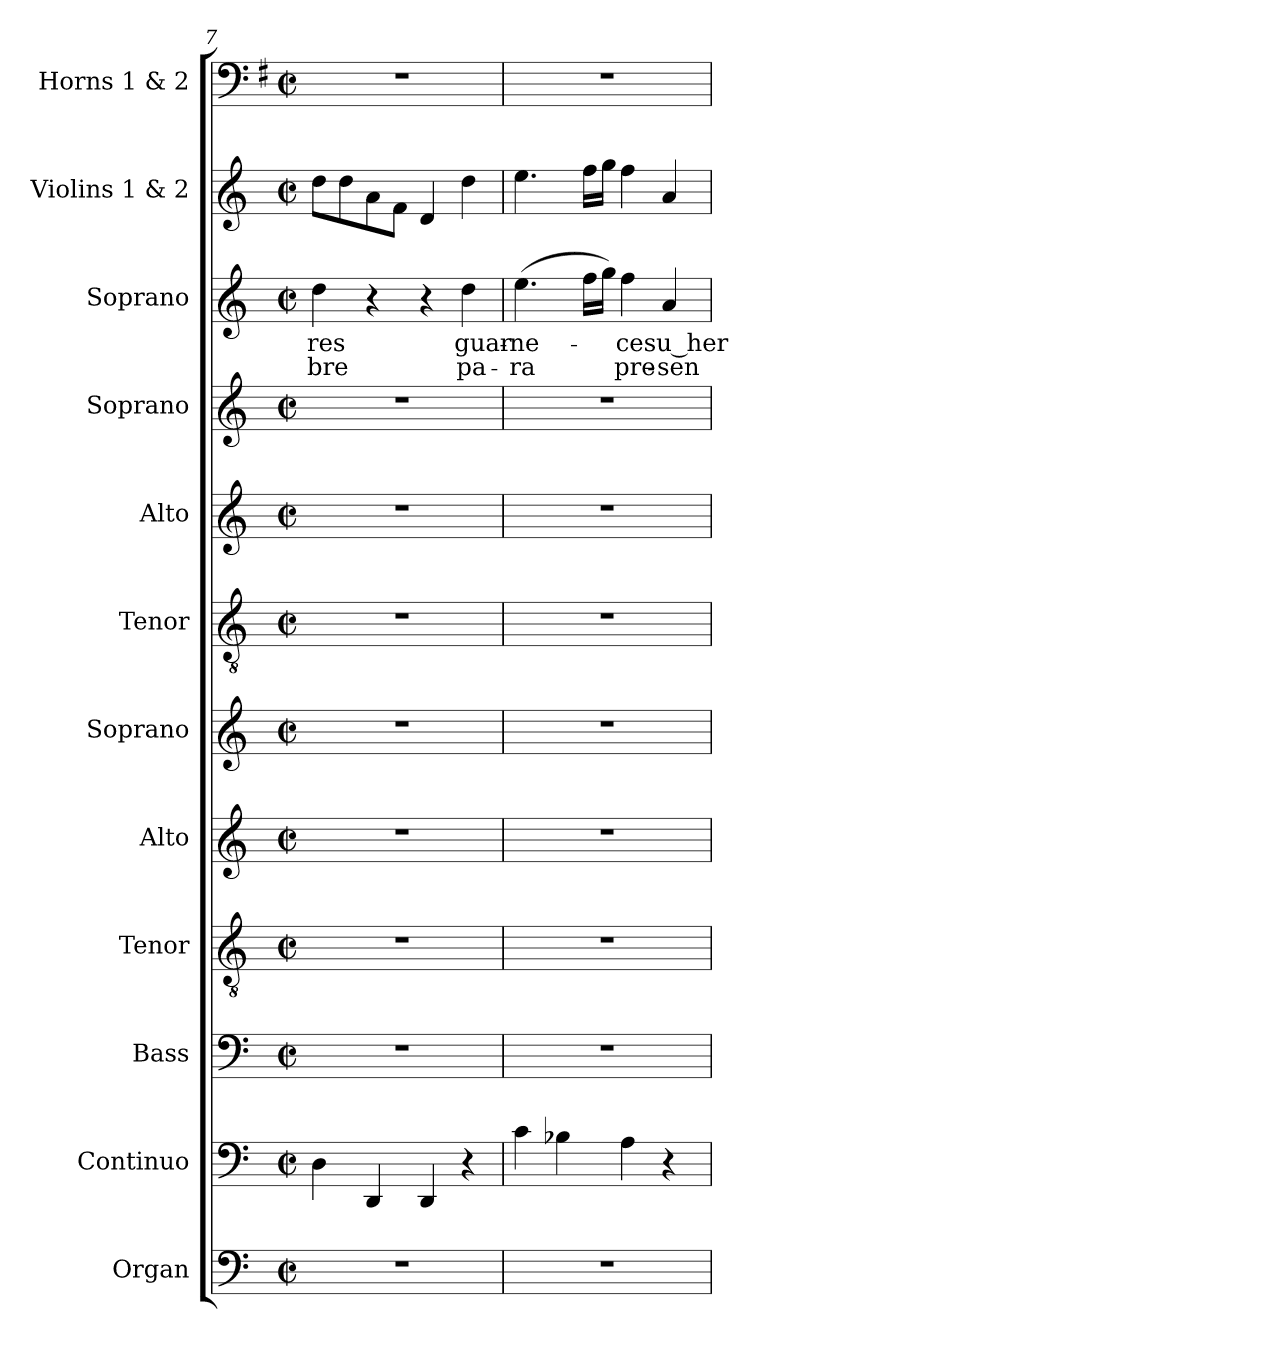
**kern	**kern	**kern	**kern	**kern	**kern	**kern	**kern	**kern	**kern	**text	**text	**kern	**kern
*part12	*part11	*part10	*part9	*part8	*part7	*part6	*part5	*part4	*part3	*part3	*part3	*part2	*part1
*staff12	*staff11	*staff10	*staff9	*staff8	*staff7	*staff6	*staff5	*staff4	*staff3	*staff3	*staff3	*staff2	*staff1
*I"Organ	*I"Continuo	*I"Bass	*I"Tenor	*I"Alto	*I"Soprano	*I"Tenor	*I"Alto	*I"Soprano	*I"Soprano	*	*	*I"Violins 1 & 2	*I"Horns 1 & 2
*I'Org.	*I'Cont.	*I'B.	*I'T.	*I'A.	*I'S.	*I'T.	*I'A.	*I'S.	*I'S.	*	*	*I'Vlns	*I'Hns.
!!LO:LB:g=z
*clefF4	*clefF4	*clefF4	*clefGv2	*clefG2	*clefG2	*clefGv2	*clefG2	*clefG2	*clefG2	*	*	*clefG2	*clefF4
*	*	*	*ITrd7c12	*	*	*ITrd7c12	*	*	*	*	*	*	*ITrd4c7
*k[]	*k[]	*k[]	*k[]	*k[]	*k[]	*k[]	*k[]	*k[]	*k[]	*	*	*k[]	*k[]
*C:	*C:	*C:	*C:	*C:	*C:	*C:	*C:	*C:	*C:	*	*	*C:	*C:
*M2/2	*M2/2	*M2/2	*M2/2	*M2/2	*M2/2	*M2/2	*M2/2	*M2/2	*M2/2	*	*	*M2/2	*M2/2
*met(c|)	*met(c|)	*met(c|)	*met(c|)	*met(c|)	*met(c|)	*met(c|)	*met(c|)	*met(c|)	*met(c|)	*	*	*met(c|)	*met(c|)
=7	=7	=7	=7	=7	=7	=7	=7	=7	=7	=7	=7	=7	=7
!	!	!	!	!	!	!	!	!	!	!LO:LY:b:color=#000000	!LO:LY:b:color=#000000	!	!
1r	4Di\	1r	1r	1r	1r	1r	1r	1r	4ddi\	-res	-bre	8ddi\L	1r
.	.	.	.	.	.	.	.	.	.	.	.	8ddi\	.
.	4DDi/	.	.	.	.	.	.	.	4r	.	.	8ai\	.
.	.	.	.	.	.	.	.	.	.	.	.	8fi\J	.
.	4DDi/	.	.	.	.	.	.	.	4r	.	.	4di/	.
!	!	!	!	!	!	!	!	!	!	!LO:LY:b:color=#000000	!LO:LY:b:color=#000000	!	!
.	4r	.	.	.	.	.	.	.	4ddi\	guar-	pa-	4ddi\	.
=8	=8	=8	=8	=8	=8	=8	=8	=8	=8	=8	=8	=8	=8
!	!	!	!	!	!	!	!	!	!	!LO:LY:b:color=#000000	!LO:LY:b:color=#000000	!	!
1r	4ci\	1r	1r	1r	1r	1r	1r	1r	(4.eei\	-ne-	-ra	4.eei\	1r
.	4B-Xi\	.	.	.	.	.	.	.	.	.	.	.	.
.	.	.	.	.	.	.	.	.	16ffi\LL	.	.	16ffi\LL	.
.	.	.	.	.	.	.	.	.	16ggi\JJ)	.	.	16ggi\JJ	.
!	!	!	!	!	!	!	!	!	!	!LO:LY:b:color=#000000	!LO:LY:b:color=#000000	!	!
.	4Ai\	.	.	.	.	.	.	.	4ffi\	-ce	pre-	4ffi\	.
!	!	!	!	!	!	!	!	!	!	!LO:LY:b:color=#000000	!LO:LY:b:color=#000000	!	!
.	4r	.	.	.	.	.	.	.	4ai/	su_her-	-sen-	4ai/	.
=	=	=	=	=	=	=	=	=	=	=	=	=	=
*-	*-	*-	*-	*-	*-	*-	*-	*-	*-	*-	*-	*-	*-
